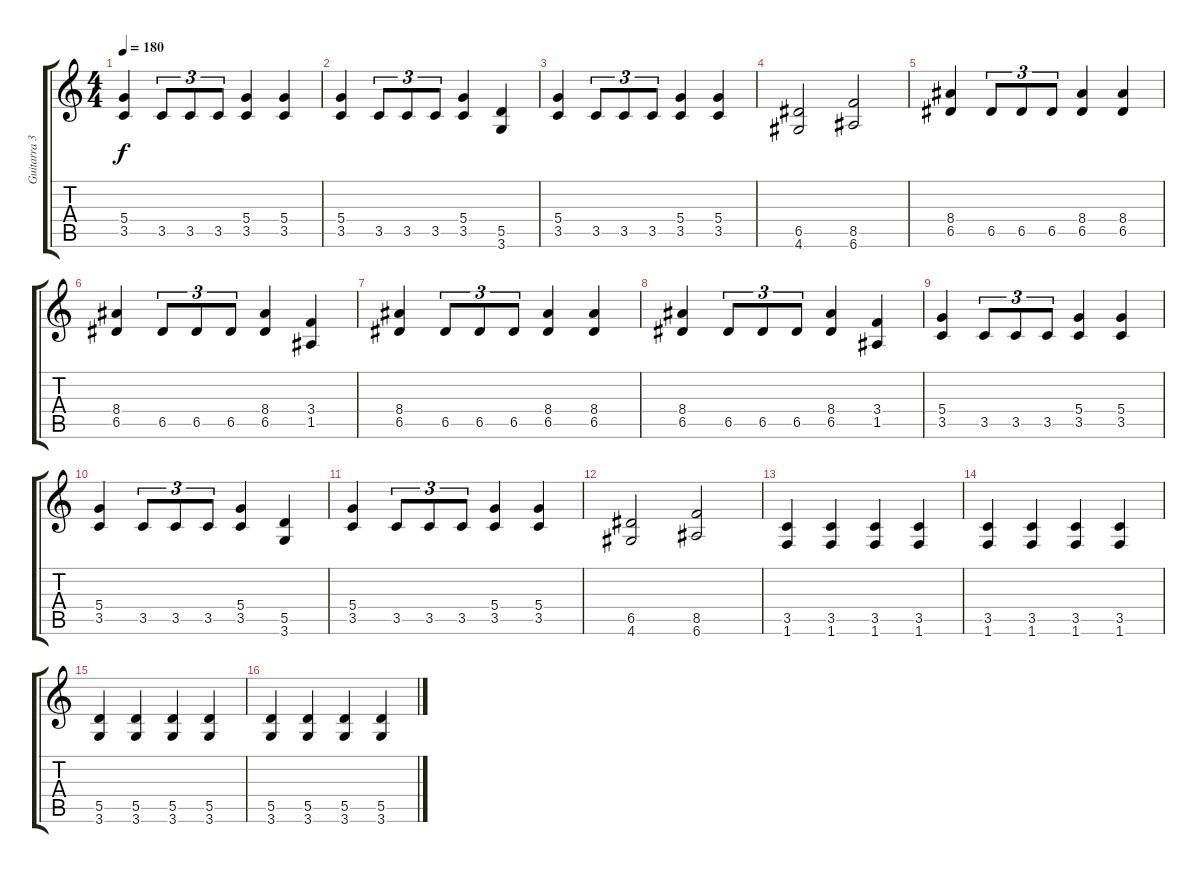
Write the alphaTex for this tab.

\track ("Guitarra 3 (Rítmica)" "Guitarra 3") {instrument overdrivenguitar}
\staff {score tabs}
\tuning (E4 B3 G3 D3 A2 E2) {hide}
\ts (4 4)
\tempo 180
\clef g2
\ks c
(5.4 3.5).4{dy f} 3.5.8{tu (3 2)} 3.5.8{tu (3 2)} 3.5.8{tu (3 2)} (5.4 3.5).4 (5.4 3.5).4 |
(5.4 3.5).4 3.5.8{tu (3 2)} 3.5.8{tu (3 2)} 3.5.8{tu (3 2)} (5.4 3.5).4 (5.5 3.6).4 |
(5.4 3.5).4 3.5.8{tu (3 2)} 3.5.8{tu (3 2)} 3.5.8{tu (3 2)} (5.4 3.5).4 (5.4 3.5).4 |
(6.5 4.6).2 (8.5 6.6).2 |
(8.4 6.5).4 6.5.8{tu (3 2)} 6.5.8{tu (3 2)} 6.5.8{tu (3 2)} (8.4 6.5).4 (8.4 6.5).4 |
(8.4 6.5).4 6.5.8{tu (3 2)} 6.5.8{tu (3 2)} 6.5.8{tu (3 2)} (8.4 6.5).4 (3.4 1.5).4 |
(8.4 6.5).4 6.5.8{tu (3 2)} 6.5.8{tu (3 2)} 6.5.8{tu (3 2)} (8.4 6.5).4 (8.4 6.5).4 |
(8.4 6.5).4 6.5.8{tu (3 2)} 6.5.8{tu (3 2)} 6.5.8{tu (3 2)} (8.4 6.5).4 (3.4 1.5).4 |
(5.4 3.5).4 3.5.8{tu (3 2)} 3.5.8{tu (3 2)} 3.5.8{tu (3 2)} (5.4 3.5).4 (5.4 3.5).4 |
(5.4 3.5).4 3.5.8{tu (3 2)} 3.5.8{tu (3 2)} 3.5.8{tu (3 2)} (5.4 3.5).4 (5.5 3.6).4 |
(5.4 3.5).4 3.5.8{tu (3 2)} 3.5.8{tu (3 2)} 3.5.8{tu (3 2)} (5.4 3.5).4 (5.4 3.5).4 |
(6.5 4.6).2 (8.5 6.6).2 |
(3.5 1.6).4 (3.5 1.6).4 (3.5 1.6).4 (3.5 1.6).4 |
(3.5 1.6).4 (3.5 1.6).4 (3.5 1.6).4 (3.5 1.6).4 |
(5.5 3.6).4 (5.5 3.6).4 (5.5 3.6).4 (5.5 3.6).4 |
(5.5 3.6).4 (5.5 3.6).4 (5.5 3.6).4 (5.5 3.6).4
